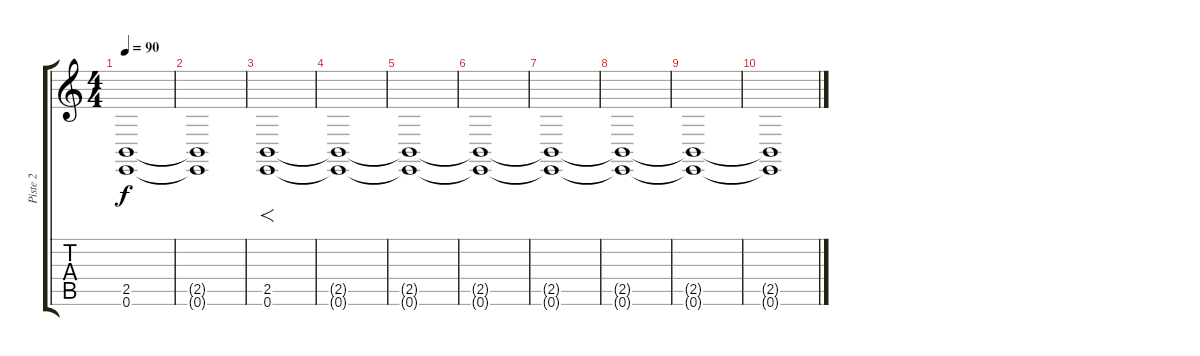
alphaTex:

\track ("Piste 2" "Piste 2") {instrument churchorgan}
\staff {score tabs}
\tuning (E4 B3 G3 D3 A2 E2) {hide}
\ts (4 4)
\tempo 90
\clef g2
\ks c
(2.5{t} 0.6{t}).1{dy f} |
(2.5{t} 0.6{t}).1 |
(2.5 0.6).1{f} |
(2.5{t} 0.6{t}).1 |
(2.5{t} 0.6{t}).1 |
(2.5{t} 0.6{t}).1 |
(2.5{t} 0.6{t}).1 |
(2.5{t} 0.6{t}).1 |
(2.5{t} 0.6{t}).1 |
(2.5{t} 0.6{t}).1
